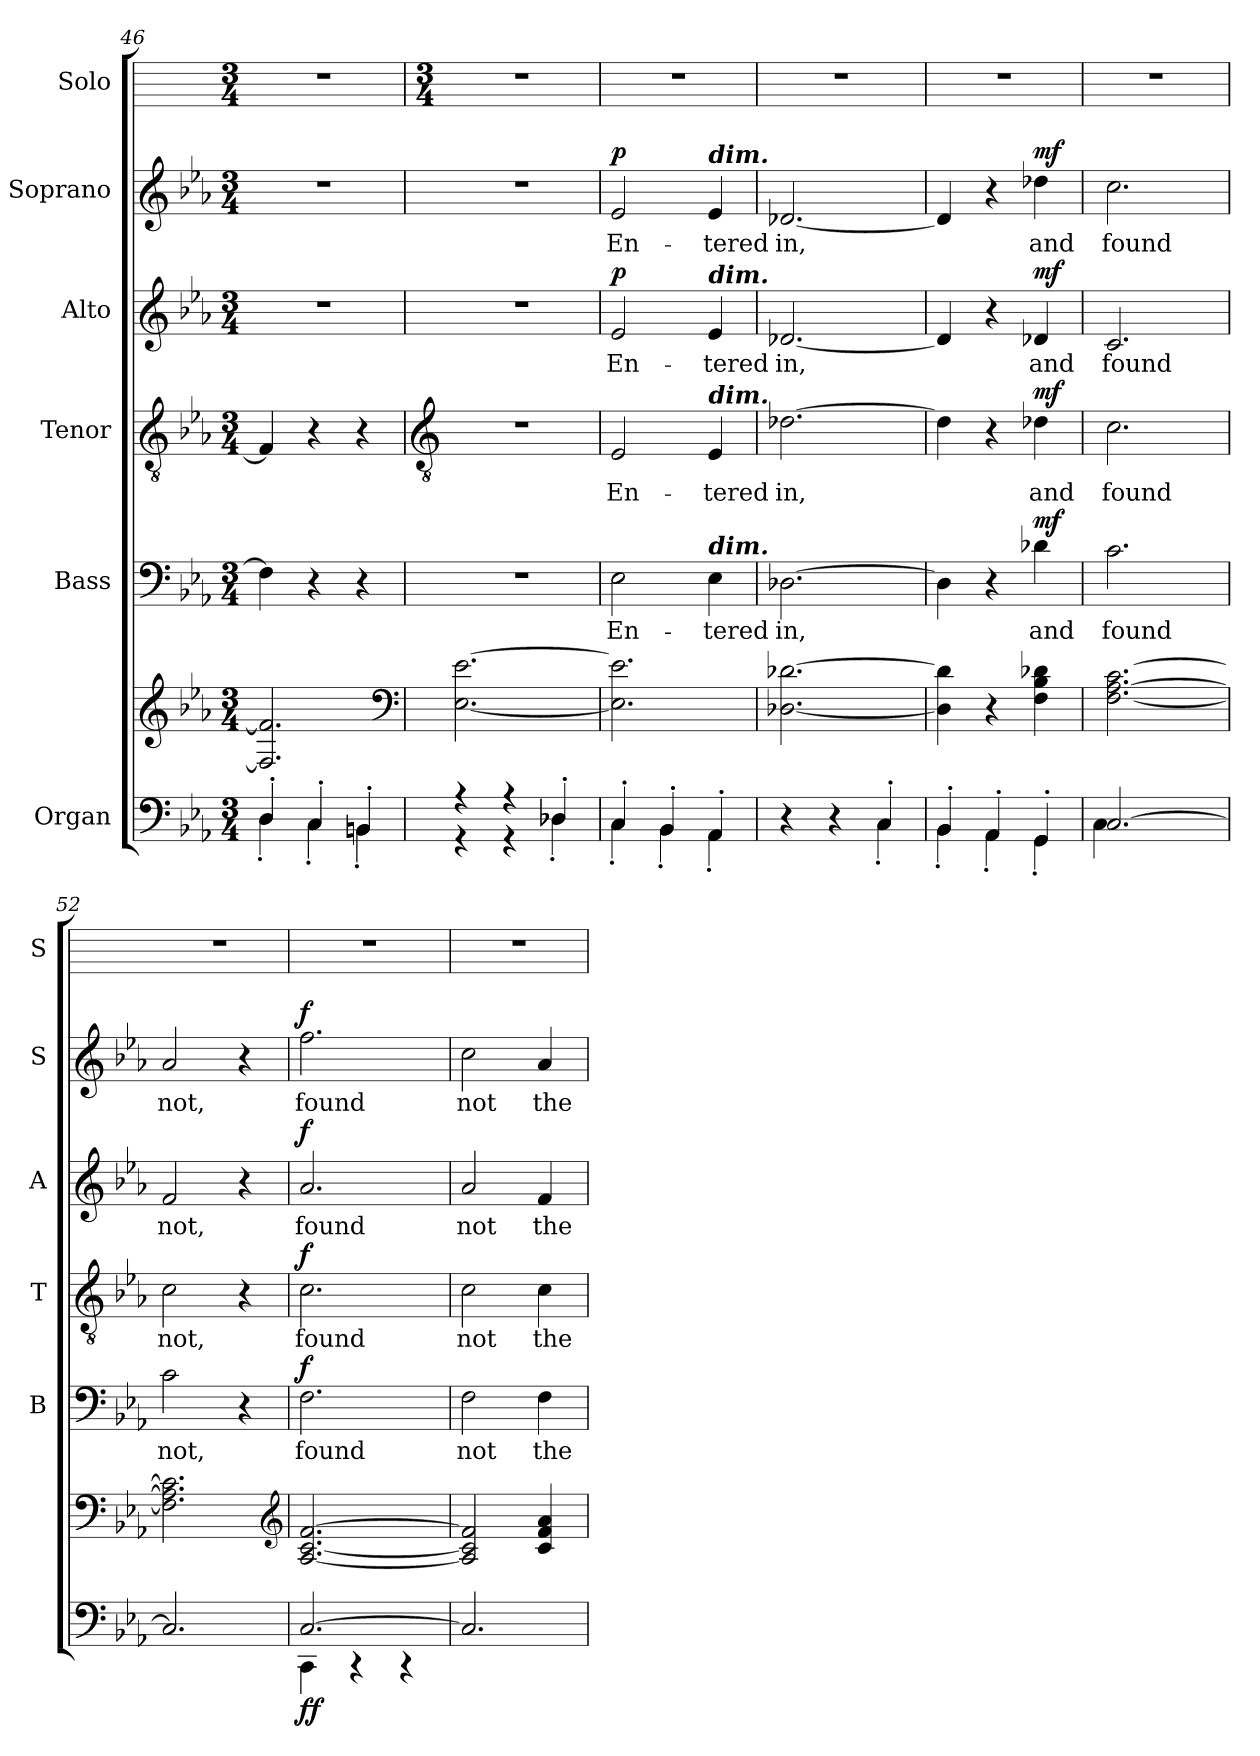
**kern	**kern	**dynam	**kern	**text	**dynam	**kern	**text	**dynam	**kern	**text	**dynam	**kern	**text	**dynam	**kern
*part6	*part6	*part6	*part5	*part5	*part5	*part4	*part4	*part4	*part3	*part3	*part3	*part2	*part2	*part2	*part1
*staff7	*staff6	*staff6/7	*staff5	*staff5	*staff5	*staff4	*staff4	*staff4	*staff3	*staff3	*staff3	*staff2	*staff2	*staff2	*staff1
*I"Organ	*	*	*I"Bass	*	*	*I"Tenor	*	*	*I"Alto	*	*	*I"Soprano	*	*	*I"Solo
*	*	*	*I'B	*	*	*I'T	*	*	*I'A	*	*	*I'S	*	*	*I'S
*clefF4	*clefG2	*	*clefF4	*	*	*clefGv2	*	*	*clefG2	*	*	*clefG2	*	*	*
*k[b-e-a-]	*k[b-e-a-]	*	*k[b-e-a-]	*	*	*k[b-e-a-]	*	*	*k[b-e-a-]	*	*	*k[b-e-a-]	*	*	*
*E-:	*E-:	*	*E-:	*	*	*E-:	*	*	*E-:	*	*	*E-:	*	*	*
*M3/4	*M3/4	*	*M3/4	*	*	*M3/4	*	*	*M3/4	*	*	*M3/4	*	*	*M3/4
=46	=46	=46	=46	=46	=46	=46	=46	=46	=46	=46	=46	=46	=46	=46	=46
*^	*	*	*	*	*	*	*	*	*	*	*	*	*	*	*
!	!	!	!	!	!	!	!	!	!	!LO:N:vis=1	!	!	!LO:N:vis=1	!	!	!
4D'/	4D'\	2.F] 2.f]	.	4F]	.	.	4F]	.	.	2.r	.	.	2.r	.	.	2.r
4C'/	4C'\	.	.	4r	.	.	4r	.	.	.	.	.	.	.	.	.
4BBn'/	4BBn'\	.	.	4r	.	.	4r	.	.	.	.	.	.	.	.	.
*	*	*clefF4	*	*	*	*	*	*	*	*	*	*	*	*	*	*
!!LO:LB:g=z
=47	=47	=47	=47	=47	=47	=47	=47	=47	=47	=47	=47	=47	=47	=47	=47	=47
*	*	*	*	*	*	*	*clefGv2	*	*	*	*	*	*	*	*	*
*	*	*	*	*	*	*	*	*	*	*	*	*	*	*	*	*M3/4
!	!	!	!	!LO:N:vis=1	!	!	!LO:N:vis=1	!	!	!LO:N:vis=1	!	!	!LO:N:vis=1	!	!	!
4r	4r	[2.E- [2.e-	.	2.r	.	.	2.r	.	.	2.r	.	.	2.r	.	.	2.r
4r	4r	.	.	.	.	.	.	.	.	.	.	.	.	.	.	.
4D-X'/	4D-X'\	.	.	.	.	.	.	.	.	.	.	.	.	.	.	.
=48	=48	=48	=48	=48	=48	=48	=48	=48	=48	=48	=48	=48	=48	=48	=48	=48
!	!	!	!	!	!LO:LY:b	!	!	!LO:LY:b	!	!	!LO:LY:b	!LO:DY:b	!	!LO:LY:b	!LO:DY:b	!
4C'/	4C'\	2.E-] 2.e-]	.	2E-	En-	.	2E-	En-	.	2e-	En-	p	2e-	En-	p	2.r
4BB-'/	4BB-'\	.	.	.	.	.	.	.	.	.	.	.	.	.	.	.
!	!	!	!	!	!	!	!	!	!	!	!	!	!LO:TX:a:Bi:t=dim.	!	!	!
!	!	!	!	!	!	!	!	!	!	!LO:TX:a:Bi:t=dim.	!	!	!	!	!	!
!	!	!	!	!	!	!	!LO:TX:a:Bi:t=dim.	!	!	!	!	!	!	!	!	!
!	!	!	!	!LO:TX:a:Bi:t=dim.	!	!	!	!	!	!	!	!	!	!	!	!
!	!	!	!	!	!LO:LY:b	!	!	!LO:LY:b	!	!	!LO:LY:b	!	!	!LO:LY:b	!	!
4AA-'/	4AA-'\	.	.	4E-	-tered	.	4E-	-tered	.	4e-	-tered	.	4e-	-tered	.	.
=49	=49	=49	=49	=49	=49	=49	=49	=49	=49	=49	=49	=49	=49	=49	=49	=49
!	!	!	!	!	!LO:LY:b	!	!	!LO:LY:b	!	!	!LO:LY:b	!	!	!LO:LY:b	!	!
2ryy	4r	[2.D-X [2.d-X	.	[2.D-X	in,	.	[2.d-X	in,	.	[2.d-X	in,	.	[2.d-X	in,	.	2.r
.	4r	.	.	.	.	.	.	.	.	.	.	.	.	.	.	.
4C'/	4C'\	.	.	.	.	.	.	.	.	.	.	.	.	.	.	.
=50	=50	=50	=50	=50	=50	=50	=50	=50	=50	=50	=50	=50	=50	=50	=50	=50
4BB-'/	4BB-'\	4D-] 4d-]	.	4D-]	.	.	4d-]	.	.	4d-]	.	.	4d-]	.	.	2.r
4AA-'/	4AA-'\	4r	.	4r	.	.	4r	.	.	4r	.	.	4r	.	.	.
!	!	!	!LO:DY:b=2	!	!LO:LY:b	!	!	!LO:LY:b	!	!	!LO:LY:b	!	!	!LO:LY:b	!	!
!	!	!	!LO:DY:n=1:b=2	!	!	!	!	!	!	!	!	!	!	!	!	!
!	!	!	!LO:DY:n=2:b	!	!	!LO:DY:b	!	!	!LO:DY:b	!	!	!LO:DY:b	!	!	!LO:DY:b	!
4GG'/	4GG'\	4F 4B- 4d-	mf mf mf	4d-X	and	mf	4d-	and	mf	4d-	and	mf	4dd-X	and	mf	.
=51	=51	=51	=51	=51	=51	=51	=51	=51	=51	=51	=51	=51	=51	=51	=51	=51
!	!	!	!	!	!LO:LY:b	!	!	!LO:LY:b	!	!	!LO:LY:b	!	!	!LO:LY:b	!	!
[2.C/	4C\	[2.F [2.A- [2.c	.	2.c	found	.	2.c	found	.	2.c	found	.	2.cc	found	.	2.r
.	2ryy	.	.	.	.	.	.	.	.	.	.	.	.	.	.	.
=52	=52	=52	=52	=52	=52	=52	=52	=52	=52	=52	=52	=52	=52	=52	=52	=52
!	!	!	!	!	!LO:LY:b	!	!	!LO:LY:b	!	!	!LO:LY:b	!	!	!LO:LY:b	!	!
2.C/]	2.ryy	2.F] 2.A-] 2.c]	.	2c	not,	.	2c	not,	.	2f	not,	.	2a-	not,	.	2.r
.	.	.	.	4r	.	.	4r	.	.	4r	.	.	4r	.	.	.
*	*	*clefG2	*	*	*	*	*	*	*	*	*	*	*	*	*	*
=53	=53	=53	=53	=53	=53	=53	=53	=53	=53	=53	=53	=53	=53	=53	=53	=53
!	!	!	!LO:DY:b=2	!	!LO:LY:b	!	!	!LO:LY:b	!	!	!LO:LY:b	!	!	!LO:LY:b	!	!
!	!	!	!LO:DY:n=1:b	!	!	!LO:DY:b	!	!	!LO:DY:b	!	!	!LO:DY:b	!	!	!LO:DY:b	!
[2.C/	4CC\	[2.A- [2.c [2.f	f f	2.F	found	f	2.c	found	f	2.a-	found	f	2.ff	found	f	2.r
.	4r	.	.	.	.	.	.	.	.	.	.	.	.	.	.	.
.	4r	.	.	.	.	.	.	.	.	.	.	.	.	.	.	.
=54	=54	=54	=54	=54	=54	=54	=54	=54	=54	=54	=54	=54	=54	=54	=54	=54
!	!	!	!	!	!LO:LY:b	!	!	!LO:LY:b	!	!	!LO:LY:b	!	!	!LO:LY:b	!	!
2.C/]	2.ryy	2A-] 2c] 2f]	.	2F	not	.	2c	not	.	2a-	not	.	2cc	not	.	2.r
!	!	!	!	!	!LO:LY:b	!	!	!LO:LY:b	!	!	!LO:LY:b	!	!	!LO:LY:b	!	!
.	.	4c 4f 4a-	.	4F	the	.	4c	the	.	4f	the	.	4a-	the	.	.
*v	*v	*	*	*	*	*	*	*	*	*	*	*	*	*	*	*
=	=	=	=	=	=	=	=	=	=	=	=	=	=	=	=
*-	*-	*-	*-	*-	*-	*-	*-	*-	*-	*-	*-	*-	*-	*-	*-
